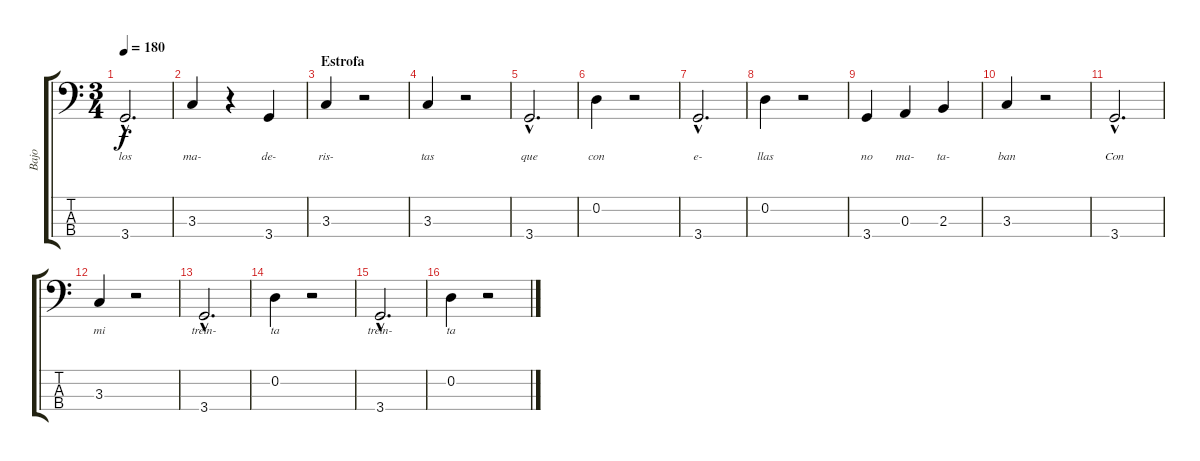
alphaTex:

\track ("Bajo" "Bajo") {instrument electricbassfinger}
\staff {score tabs}
\tuning (G2 D2 A1 E1) {hide}
\ts (3 4)
\tempo 180
\clef f4
\ks c
3.4{hac}.2{d lyrics (0 "los") lyrics (1 "") lyrics (2 "") lyrics (3 "") lyrics (4 "") dy f} |
3.3.4{lyrics (0 "ma-") lyrics (1 "") lyrics (2 "") lyrics (3 "") lyrics (4 "")} r.4 3.4.4{lyrics (0 "de-") lyrics (1 "") lyrics (2 "") lyrics (3 "") lyrics (4 "")} |
\section ("" "Estrofa")
3.3.4{lyrics (0 "ris-") lyrics (1 "") lyrics (2 "") lyrics (3 "") lyrics (4 "")} r.2 |
3.3.4{lyrics (0 "tas") lyrics (1 "") lyrics (2 "") lyrics (3 "") lyrics (4 "")} r.2 |
3.4{hac}.2{d lyrics (0 "que") lyrics (1 "") lyrics (2 "") lyrics (3 "") lyrics (4 "")} |
0.2.4{lyrics (0 "con") lyrics (1 "") lyrics (2 "") lyrics (3 "") lyrics (4 "")} r.2 |
3.4{hac}.2{d lyrics (0 "e-") lyrics (1 "") lyrics (2 "") lyrics (3 "") lyrics (4 "")} |
0.2.4{lyrics (0 "llas") lyrics (1 "") lyrics (2 "") lyrics (3 "") lyrics (4 "")} r.2 |
3.4.4{lyrics (0 "no") lyrics (1 "") lyrics (2 "") lyrics (3 "") lyrics (4 "")} 0.3.4{lyrics (0 "ma-") lyrics (1 "") lyrics (2 "") lyrics (3 "") lyrics (4 "")} 2.3.4{lyrics (0 "ta-") lyrics (1 "") lyrics (2 "") lyrics (3 "") lyrics (4 "")} |
3.3.4{lyrics (0 "ban") lyrics (1 "") lyrics (2 "") lyrics (3 "") lyrics (4 "")} r.2 |
3.4{hac}.2{d lyrics (0 "Con") lyrics (1 "") lyrics (2 "") lyrics (3 "") lyrics (4 "")} |
3.3.4{lyrics (0 "mi") lyrics (1 "") lyrics (2 "") lyrics (3 "") lyrics (4 "")} r.2 |
3.4{hac}.2{d lyrics (0 "trein-") lyrics (1 "") lyrics (2 "") lyrics (3 "") lyrics (4 "")} |
0.2.4{lyrics (0 "ta") lyrics (1 "") lyrics (2 "") lyrics (3 "") lyrics (4 "")} r.2 |
3.4{hac}.2{d lyrics (0 "trein-") lyrics (1 "") lyrics (2 "") lyrics (3 "") lyrics (4 "")} |
0.2.4{lyrics (0 "ta") lyrics (1 "") lyrics (2 "") lyrics (3 "") lyrics (4 "")} r.2
